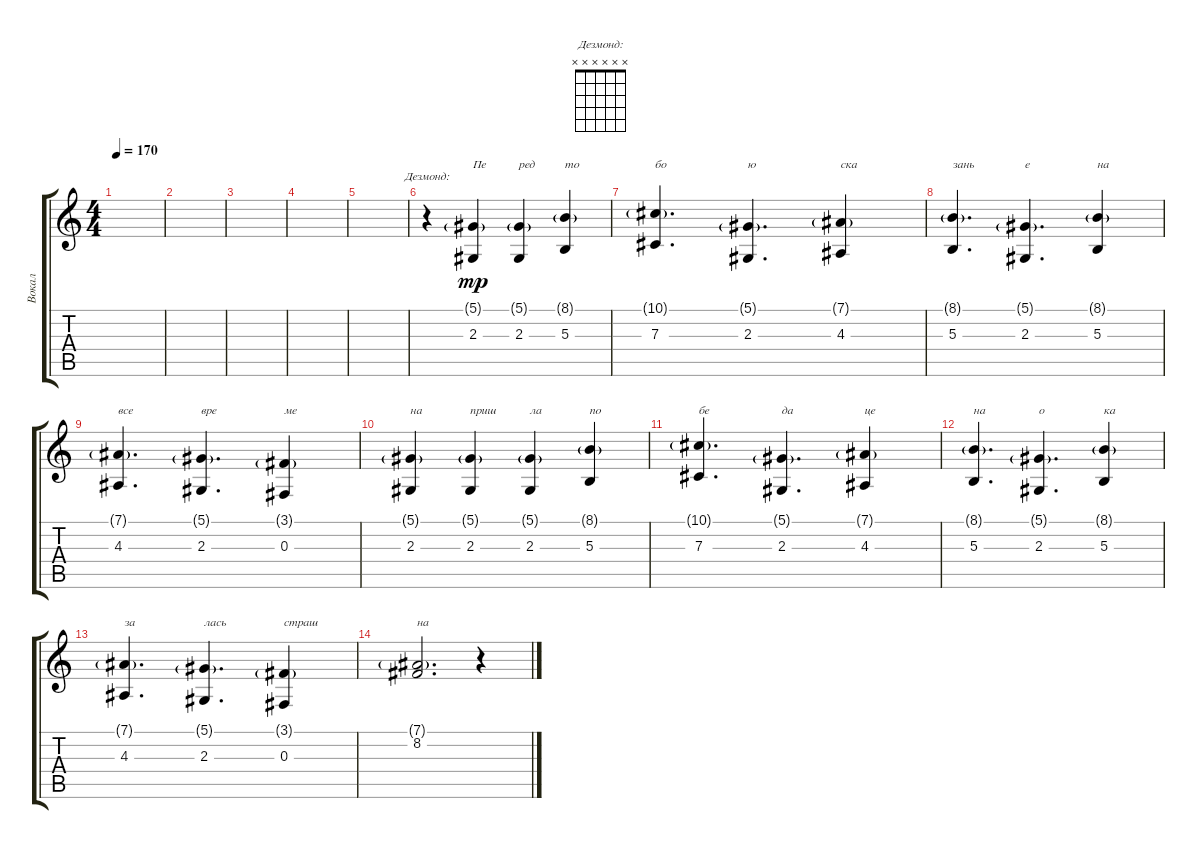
\track ("Вокал" "Вокал") {instrument bassoon}
\staff {score tabs}
\tuning (Eb4 Bb3 Gb3 Db3 Ab2 Eb2) {hide}
\chord ("Дезмонд:" x x x x x x)
\ts (4 4)
\tempo 170
\clef g2
\ks c
|
|
|
|
|
r.4{ch "Дезмонд:" instrument bassoon} (5.1{g} 2.3).4{txt "Пе" dy mp} (5.1{g} 2.3).4{txt "ред"} (8.1{g} 5.3).4{txt "то"} |
(10.1{g} 7.3).4{d txt "бо"} (5.1{g} 2.3).4{d txt "ю"} (7.1{g} 4.3).4{txt "ска"} |
(8.1{g} 5.3).4{d txt "зань"} (5.1{g} 2.3).4{d txt "е"} (8.1{g} 5.3).4{txt "на"} |
(7.1{g} 4.3).4{d txt "все"} (5.1{g} 2.3).4{d txt "вре"} (3.1{g} 0.3).4{txt "ме"} |
(5.1{g} 2.3).4{txt "на"} (5.1{g} 2.3).4{txt "приш"} (5.1{g} 2.3).4{txt "ла"} (8.1{g} 5.3).4{txt "по"} |
(10.1{g} 7.3).4{d txt "бе"} (5.1{g} 2.3).4{d txt "да"} (7.1{g} 4.3).4{txt "це"} |
(8.1{g} 5.3).4{d txt "на"} (5.1{g} 2.3).4{d txt "о"} (8.1{g} 5.3).4{txt "ка"} |
(7.1{g} 4.3).4{d txt "за"} (5.1{g} 2.3).4{d txt "лась"} (3.1{g} 0.3).4{txt "страш"} |
(7.1{g} 8.2).2{d txt "на"} r.4
